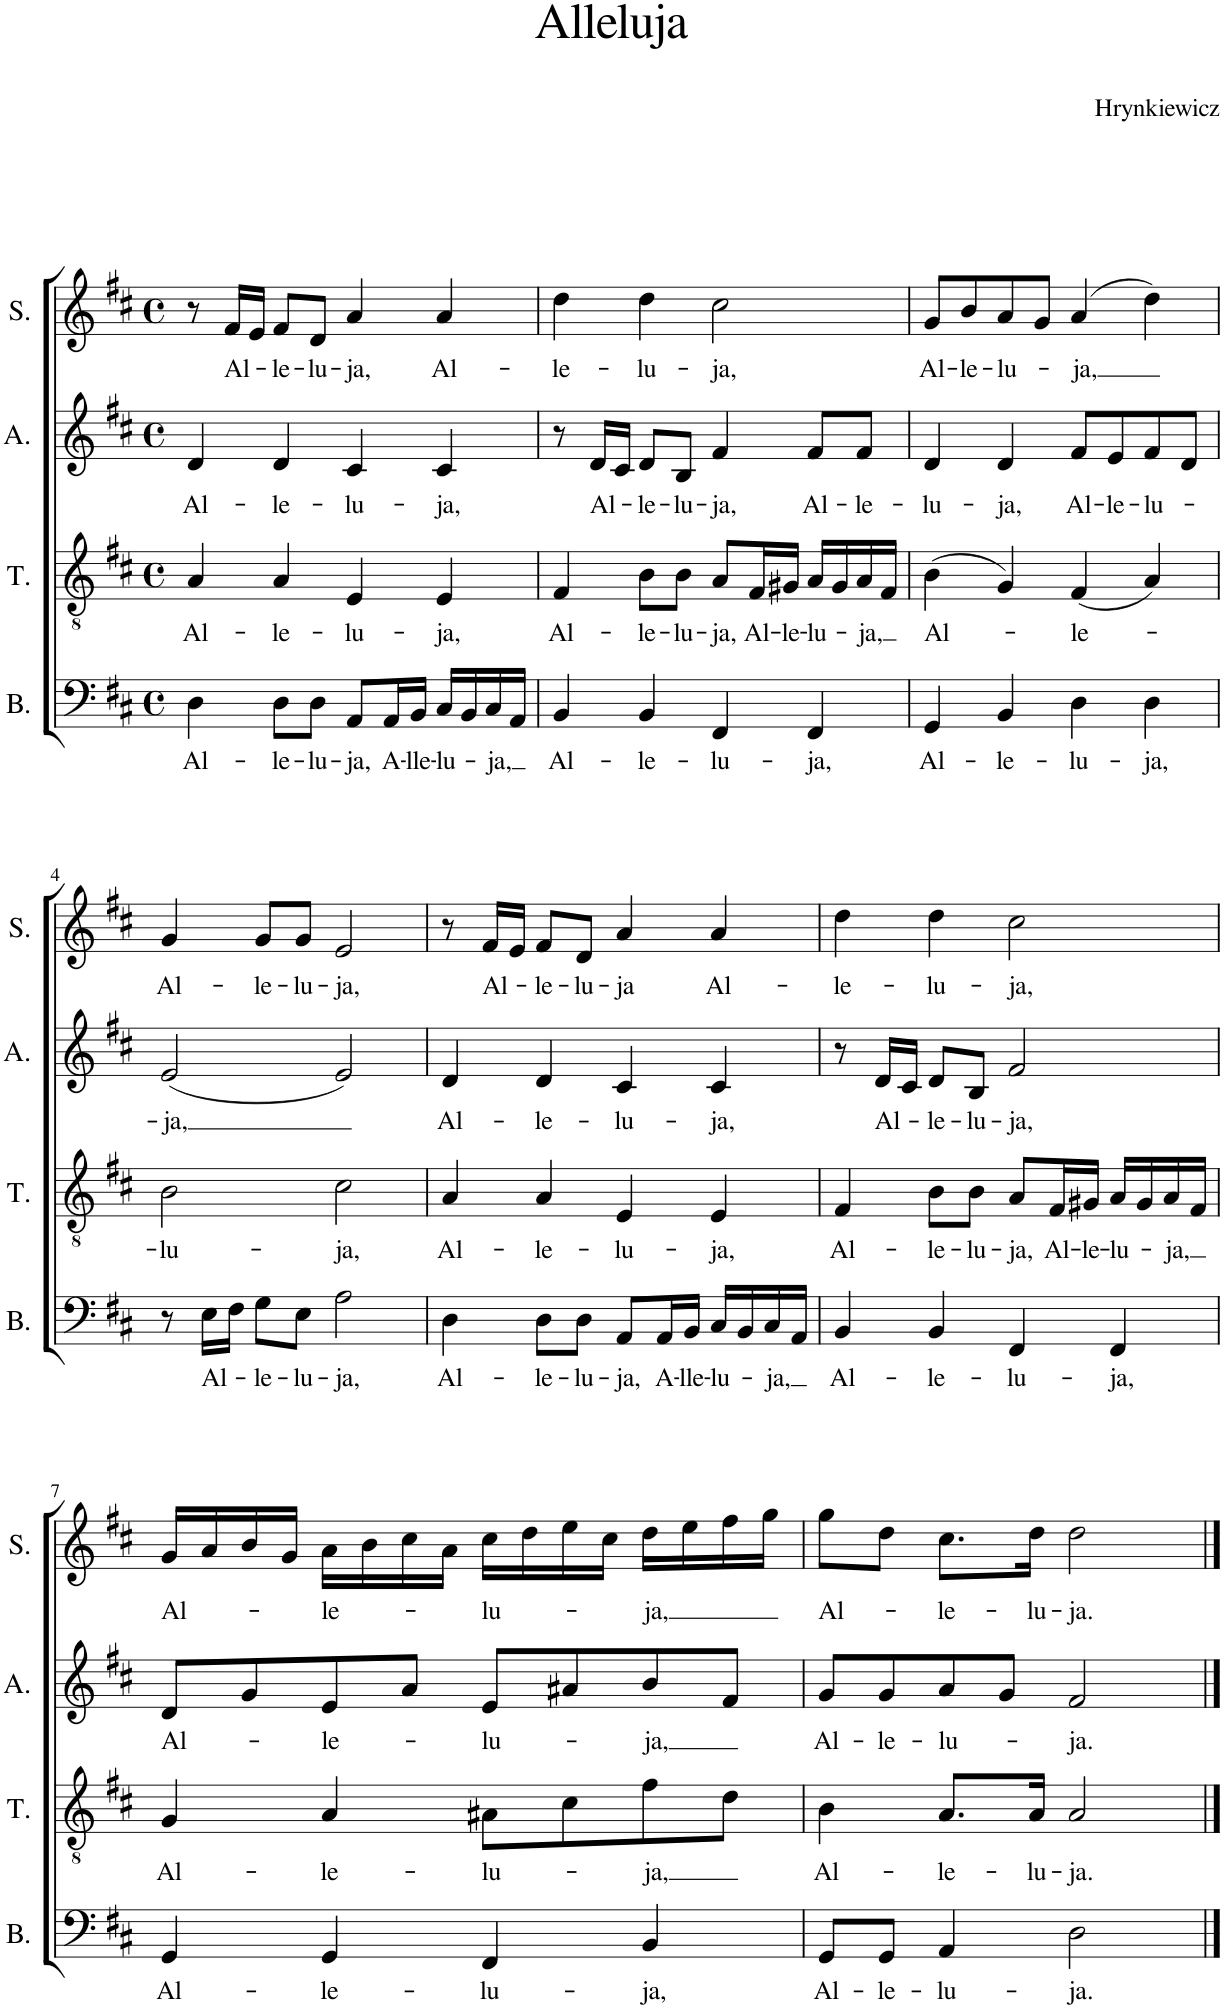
**kern	**text	**kern	**text	**kern	**text	**kern	**text
*part4	*part4	*part3	*part3	*part2	*part2	*part1	*part1
*staff4	*staff4	*staff3	*staff3	*staff2	*staff2	*staff1	*staff1
*I"B.	*	*I"T.	*	*I"A.	*	*I"S.	*
*I'B.	*	*I'T.	*	*I'A.	*	*I'S.	*
*clefF4	*	*clefGv2	*	*clefG2	*	*clefG2	*
*k[f#c#]	*	*k[f#c#]	*	*k[f#c#]	*	*k[f#c#]	*
*M4/4	*	*M4/4	*	*M4/4	*	*M4/4	*
*met(c)	*	*met(c)	*	*met(c)	*	*met(c)	*
*MM60	*	*MM60	*	*MM60	*	*MM60	*
=1	=1	=1	=1	=1	=1	=1	=1
!	!LO:LY:b	!	!LO:LY:b	!	!LO:LY:b	!	!
4D\	Al-	4A/	Al-	4d/	Al-	8r	.
!	!	!	!	!	!	!	!LO:LY:b
.	.	.	.	.	.	16f#/LL	Al-
.	.	.	.	.	.	16e/JJ	.
!	!LO:LY:b	!	!LO:LY:b	!	!LO:LY:b	!	!LO:LY:b
8D\L	-le-	4A/	-le-	4d/	-le-	8f#/L	-le-
!	!LO:LY:b	!	!	!	!	!	!LO:LY:b
8D\J	-lu-	.	.	.	.	8d/J	-lu-
!	!LO:LY:b	!	!LO:LY:b	!	!LO:LY:b	!	!LO:LY:b
8AA/L	-ja,	4E/	-lu-	4c#/	-lu-	4a/	-ja,
!	!LO:LY:b	!	!	!	!	!	!
16AA/L	A-	.	.	.	.	.	.
!	!LO:LY:b	!	!	!	!	!	!
16BB/JJ	-lle-	.	.	.	.	.	.
!	!LO:LY:b	!	!LO:LY:b	!	!LO:LY:b	!	!LO:LY:b
16C#/LL	-lu-	4E/	-ja,	4c#/	-ja,	4a/	Al-
16BB/	.	.	.	.	.	.	.
!	!LO:LY:b	!	!	!	!	!	!
16C#/	-ja,	.	.	.	.	.	.
16AA/JJ	.	.	.	.	.	.	.
=2	=2	=2	=2	=2	=2	=2	=2
!	!LO:LY:b	!	!LO:LY:b	!	!	!	!LO:LY:b
4BB/	Al-	4F#/	Al-	8r	.	4dd\	-le-
!	!	!	!	!	!LO:LY:b	!	!
.	.	.	.	16d/LL	Al-	.	.
.	.	.	.	16c#/JJ	.	.	.
!	!LO:LY:b	!	!LO:LY:b	!	!LO:LY:b	!	!LO:LY:b
4BB/	-le-	8B\L	-le-	8d/L	-le-	4dd\	-lu-
!	!	!	!LO:LY:b	!	!LO:LY:b	!	!
.	.	8B\J	-lu-	8B/J	-lu-	.	.
!	!LO:LY:b	!	!LO:LY:b	!	!LO:LY:b	!	!LO:LY:b
4FF#/	-lu-	8A/L	-ja,	4f#/	-ja,	2cc#\	-ja,
!	!	!	!LO:LY:b	!	!	!	!
.	.	16F#/L	Al-	.	.	.	.
!	!	!	!LO:LY:b	!	!	!	!
.	.	16G#X/JJ	-le-	.	.	.	.
!	!LO:LY:b	!	!LO:LY:b	!	!LO:LY:b	!	!
4FF#/	-ja,	16A/LL	-lu-	8f#/L	Al-	.	.
.	.	16G#/	.	.	.	.	.
!	!	!	!LO:LY:b	!	!LO:LY:b	!	!
.	.	16A/	-ja,	8f#/J	-le-	.	.
.	.	16F#/JJ	.	.	.	.	.
=3	=3	=3	=3	=3	=3	=3	=3
!	!LO:LY:b	!	!LO:LY:b	!	!LO:LY:b	!	!LO:LY:b
4GG/	Al-	(4B\	Al-	4d/	-lu-	8g/L	Al-
!	!	!	!	!	!	!	!LO:LY:b
.	.	.	.	.	.	8b/	-le-
!	!LO:LY:b	!	!	!	!LO:LY:b	!	!LO:LY:b
4BB/	-le-	4G/)	.	4d/	-ja,	8a/	-lu-
.	.	.	.	.	.	8g/J	.
!	!LO:LY:b	!	!LO:LY:b	!	!LO:LY:b	!	!LO:LY:b
4D\	-lu-	(4F#/	-le-	8f#/L	Al-	(4a/	-ja,
!	!	!	!	!	!LO:LY:b	!	!
.	.	.	.	8e/	-le-	.	.
!	!LO:LY:b	!	!	!	!LO:LY:b	!	!
4D\	-ja,	4A/)	.	8f#/	-lu-	4dd\)	.
.	.	.	.	8d/J	.	.	.
!!LO:LB:g=z
=4	=4	=4	=4	=4	=4	=4	=4
!	!	!	!LO:LY:b	!	!LO:LY:b	!	!LO:LY:b
8r	.	2B\	-lu-	(2e/	-ja,	4g/	Al-
!	!LO:LY:b	!	!	!	!	!	!
16E\LL	Al-	.	.	.	.	.	.
16F#\JJ	.	.	.	.	.	.	.
!	!LO:LY:b	!	!	!	!	!	!LO:LY:b
8G\L	-le-	.	.	.	.	8g/L	-le-
!	!LO:LY:b	!	!	!	!	!	!LO:LY:b
8E\J	-lu-	.	.	.	.	8g/J	-lu-
!	!LO:LY:b	!	!LO:LY:b	!	!	!	!LO:LY:b
2A\	-ja,	2c#\	-ja,	2e/)	.	2e/	-ja,
=5	=5	=5	=5	=5	=5	=5	=5
!	!LO:LY:b	!	!LO:LY:b	!	!LO:LY:b	!	!
4D\	Al-	4A/	Al-	4d/	Al-	8r	.
!	!	!	!	!	!	!	!LO:LY:b
.	.	.	.	.	.	16f#/LL	Al-
.	.	.	.	.	.	16e/JJ	.
!	!LO:LY:b	!	!LO:LY:b	!	!LO:LY:b	!	!LO:LY:b
8D\L	-le-	4A/	-le-	4d/	-le-	8f#/L	-le-
!	!LO:LY:b	!	!	!	!	!	!LO:LY:b
8D\J	-lu-	.	.	.	.	8d/J	-lu-
!	!LO:LY:b	!	!LO:LY:b	!	!LO:LY:b	!	!LO:LY:b
8AA/L	-ja,	4E/	-lu-	4c#/	-lu-	4a/	-ja
!	!LO:LY:b	!	!	!	!	!	!
16AA/L	A-	.	.	.	.	.	.
!	!LO:LY:b	!	!	!	!	!	!
16BB/JJ	-lle-	.	.	.	.	.	.
!	!LO:LY:b	!	!LO:LY:b	!	!LO:LY:b	!	!LO:LY:b
16C#/LL	-lu-	4E/	-ja,	4c#/	-ja,	4a/	Al-
16BB/	.	.	.	.	.	.	.
!	!LO:LY:b	!	!	!	!	!	!
16C#/	-ja,	.	.	.	.	.	.
16AA/JJ	.	.	.	.	.	.	.
=6	=6	=6	=6	=6	=6	=6	=6
!	!LO:LY:b	!	!LO:LY:b	!	!	!	!LO:LY:b
4BB/	Al-	4F#/	Al-	8r	.	4dd\	-le-
!	!	!	!	!	!LO:LY:b	!	!
.	.	.	.	16d/LL	Al-	.	.
.	.	.	.	16c#/JJ	.	.	.
!	!LO:LY:b	!	!LO:LY:b	!	!LO:LY:b	!	!LO:LY:b
4BB/	-le-	8B\L	-le-	8d/L	-le-	4dd\	-lu-
!	!	!	!LO:LY:b	!	!LO:LY:b	!	!
.	.	8B\J	-lu-	8B/J	-lu-	.	.
!	!LO:LY:b	!	!LO:LY:b	!	!LO:LY:b	!	!LO:LY:b
4FF#/	-lu-	8A/L	-ja,	2f#/	-ja,	2cc#\	-ja,
!	!	!	!LO:LY:b	!	!	!	!
.	.	16F#/L	Al-	.	.	.	.
!	!	!	!LO:LY:b	!	!	!	!
.	.	16G#X/JJ	-le-	.	.	.	.
!	!LO:LY:b	!	!LO:LY:b	!	!	!	!
4FF#/	-ja,	16A/LL	-lu-	.	.	.	.
.	.	16G#/	.	.	.	.	.
!	!	!	!LO:LY:b	!	!	!	!
.	.	16A/	-ja,	.	.	.	.
.	.	16F#/JJ	.	.	.	.	.
!!LO:LB:g=z
=7	=7	=7	=7	=7	=7	=7	=7
!	!LO:LY:b	!	!LO:LY:b	!	!LO:LY:b	!	!LO:LY:b
4GG/	Al-	4G/	Al-	8d/L	Al-	16g/LL	Al-
.	.	.	.	.	.	16a/	.
.	.	.	.	8g/	.	16b/	.
.	.	.	.	.	.	16g/JJ	.
!	!LO:LY:b	!	!LO:LY:b	!	!LO:LY:b	!	!LO:LY:b
4GG/	-le-	4A/	-le-	8e/	le-	16a\LL	-le-
.	.	.	.	.	.	16b\	.
.	.	.	.	8a/J	.	16cc#\	.
.	.	.	.	.	.	16a\JJ	.
!	!LO:LY:b	!	!LO:LY:b	!	!LO:LY:b	!	!LO:LY:b
4FF#/	-lu-	8A#X\L	-lu-	8e/L	-lu-	16cc#\LL	-lu-
.	.	.	.	.	.	16dd\	.
.	.	8c#\	.	8a#X/	.	16ee\	.
.	.	.	.	.	.	16cc#\JJ	.
!	!LO:LY:b	!	!LO:LY:b	!	!LO:LY:b	!	!LO:LY:b
4BB/	-ja,	8f#\	-ja,	8b/	-ja,	16dd\LL	-ja,
.	.	.	.	.	.	16ee\	.
.	.	8d\J	.	8f#/J	.	16ff#\	.
.	.	.	.	.	.	16gg\JJ	.
=8	=8	=8	=8	=8	=8	=8	=8
!	!LO:LY:b	!	!LO:LY:b	!	!LO:LY:b	!	!LO:LY:b
8GG/L	Al-	4B\	Al-	8g/L	Al-	8gg\L	Al-
!	!LO:LY:b	!	!	!	!LO:LY:b	!	!
8GG/J	-le-	.	.	8g/	-le-	8dd\J	.
!	!LO:LY:b	!	!LO:LY:b	!	!LO:LY:b	!	!LO:LY:b
4AA/	-lu-	8.A/L	-le-	8a/	-lu-	8.cc#\L	-le-
.	.	.	.	8g/J	.	.	.
!	!	!	!LO:LY:b	!	!	!	!LO:LY:b
.	.	16A/Jk	-lu-	.	.	16dd\Jk	-lu-
!	!LO:LY:b	!	!LO:LY:b	!	!LO:LY:b	!	!LO:LY:b
2D\	-ja.	2A/	-ja.	2f#/	-ja.	2dd\	-ja.
==	==	==	==	==	==	==	==
*-	*-	*-	*-	*-	*-	*-	*-
